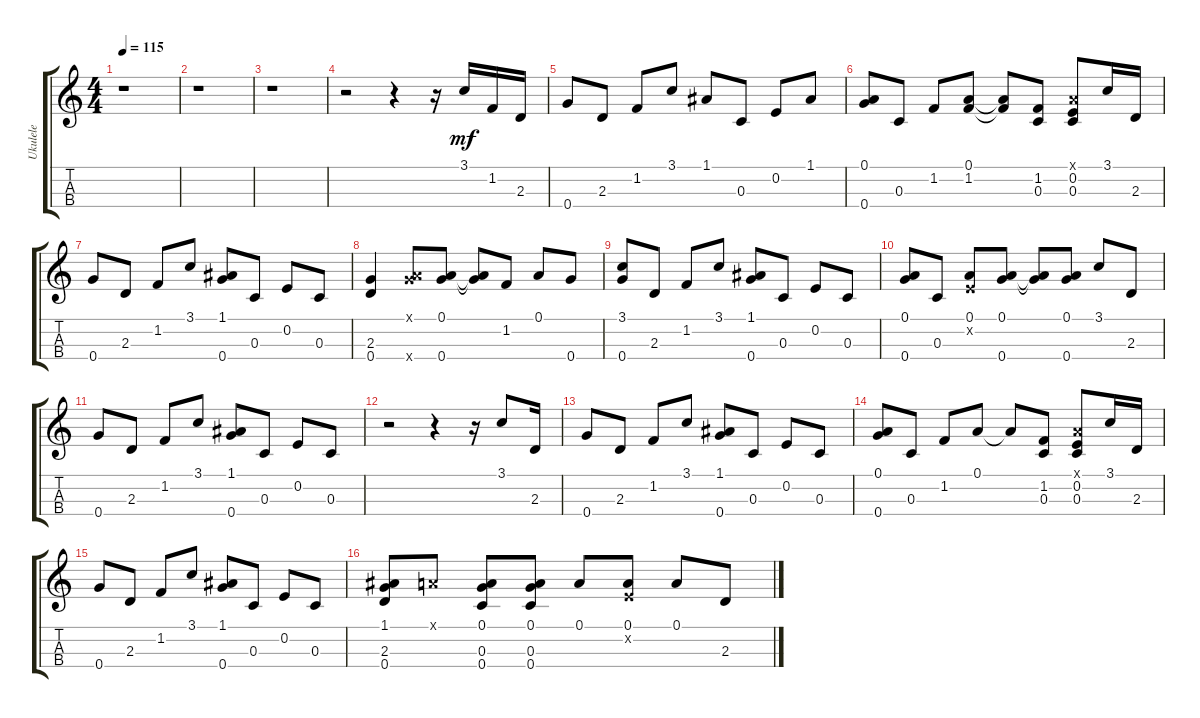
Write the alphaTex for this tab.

\track ("Ukulele" "Ukulele") {instrument shamisen}
\staff {score tabs}
\tuning (A4 E4 C4 G4) {hide}
\ts (4 4)
\tempo 115
\clef g2
\ks c
r.1{dy mf instrument shamisen} |
r.1 |
r.1 |
r.2 r.4 r.16 3.1.16 1.2.16 2.3.16 |
0.4.8 2.3.8 1.2.8 3.1.8 1.1.8 0.3.8 0.2.8 1.1.8 |
(0.1 0.4).8 0.3.8 1.2.8 (0.1 1.2).8 (0.1{t} 1.2{t}).8 (1.2 0.3).8 (0.1{x} 0.2 0.3).8 3.1.16 2.3.16 |
0.4.8 2.3.8 1.2.8 3.1.8 (1.1 0.4).8 0.3.8 0.2.8 0.3.8 |
(2.3 0.4).4 (0.1{x} 0.4{x}).8 (0.1 0.4).8 (0.1{t} 0.4{t}).8 1.2.8 0.1.8 0.4.8 |
(3.1 0.4).8 2.3.8 1.2.8 3.1.8 (1.1 0.4).8 0.3.8 0.2.8 0.3.8 |
(0.1 0.4).8 0.3.8 (0.1 0.2{x}).8 (0.1 0.4).8 (0.1{t} 0.4{t}).8 (0.1 0.4).8 3.1.8 2.3.8 |
0.4.8 2.3.8 1.2.8 3.1.8 (1.1 0.4).8 0.3.8 0.2.8 0.3.8 |
r.2 r.4 r.16 3.1.8 2.3.16 |
0.4.8 2.3.8 1.2.8 3.1.8 (1.1 0.4).8 0.3.8 0.2.8 0.3.8 |
(0.1 0.4).8 0.3.8 1.2.8 0.1.8 0.1{t}.8 (1.2 0.3).8 (0.1{x} 0.2 0.3).8 3.1.16 2.3.16 |
0.4.8 2.3.8 1.2.8 3.1.8 (1.1 0.4).8 0.3.8 0.2.8 0.3.8 |
(1.1 2.3 0.4).8 0.1{x}.8 (0.1 0.3 0.4).8 (0.1 0.3 0.4).8 0.1.8 (0.1 0.2{x}).8 0.1.8 2.3.8
